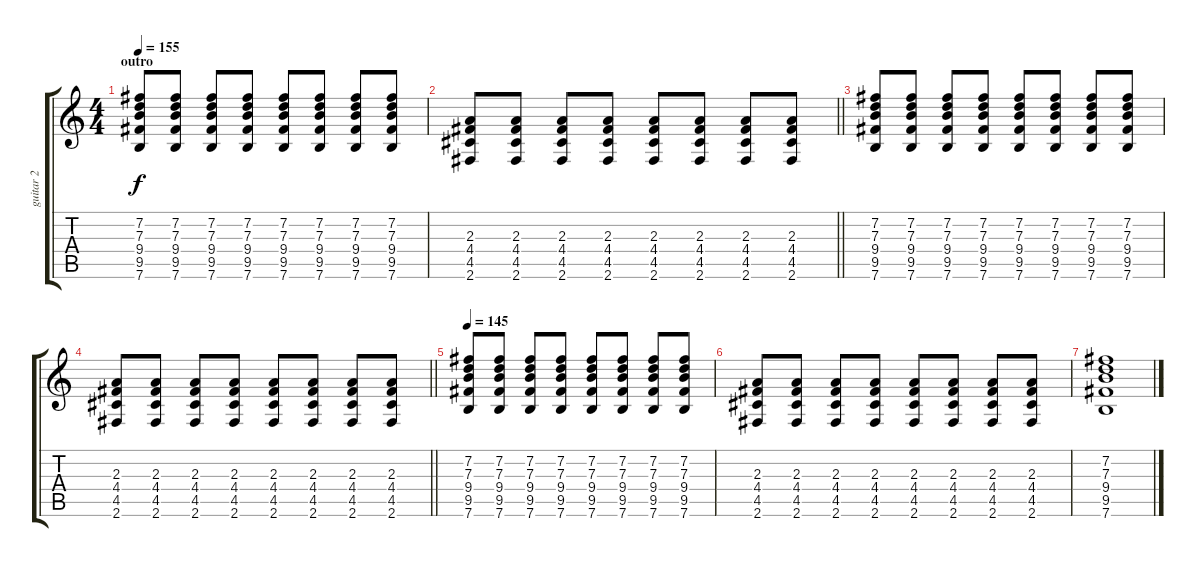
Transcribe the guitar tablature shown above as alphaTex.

\track ("guitar 2" "guitar 2") {instrument electricguitarclean}
\staff {score tabs}
\tuning (E4 B3 G3 D3 A2 E2) {hide}
\ts (4 4)
\section ("" "outro")
\tempo 155
\clef g2
\ks c
(7.2 7.3 9.4 9.5 7.6).8{dy f} (7.2 7.3 9.4 9.5 7.6).8 (7.2 7.3 9.4 9.5 7.6).8 (7.2 7.3 9.4 9.5 7.6).8 (7.2 7.3 9.4 9.5 7.6).8 (7.2 7.3 9.4 9.5 7.6).8 (7.2 7.3 9.4 9.5 7.6).8 (7.2 7.3 9.4 9.5 7.6).8 |
\barLineRight lightlight
(2.3 4.4 4.5 2.6).8 (2.3 4.4 4.5 2.6).8 (2.3 4.4 4.5 2.6).8 (2.3 4.4 4.5 2.6).8 (2.3 4.4 4.5 2.6).8 (2.3 4.4 4.5 2.6).8 (2.3 4.4 4.5 2.6).8 (2.3 4.4 4.5 2.6).8 |
(7.2 7.3 9.4 9.5 7.6).8 (7.2 7.3 9.4 9.5 7.6).8 (7.2 7.3 9.4 9.5 7.6).8 (7.2 7.3 9.4 9.5 7.6).8 (7.2 7.3 9.4 9.5 7.6).8 (7.2 7.3 9.4 9.5 7.6).8 (7.2 7.3 9.4 9.5 7.6).8 (7.2 7.3 9.4 9.5 7.6).8 |
\barLineRight lightlight
(2.3 4.4 4.5 2.6).8 (2.3 4.4 4.5 2.6).8 (2.3 4.4 4.5 2.6).8 (2.3 4.4 4.5 2.6).8 (2.3 4.4 4.5 2.6).8 (2.3 4.4 4.5 2.6).8 (2.3 4.4 4.5 2.6).8 (2.3 4.4 4.5 2.6).8 |
\tempo 145
(7.2 7.3 9.4 9.5 7.6).8 (7.2 7.3 9.4 9.5 7.6).8 (7.2 7.3 9.4 9.5 7.6).8 (7.2 7.3 9.4 9.5 7.6).8 (7.2 7.3 9.4 9.5 7.6).8 (7.2 7.3 9.4 9.5 7.6).8 (7.2 7.3 9.4 9.5 7.6).8 (7.2 7.3 9.4 9.5 7.6).8 |
(2.3 4.4 4.5 2.6).8 (2.3 4.4 4.5 2.6).8 (2.3 4.4 4.5 2.6).8 (2.3 4.4 4.5 2.6).8 (2.3 4.4 4.5 2.6).8 (2.3 4.4 4.5 2.6).8 (2.3 4.4 4.5 2.6).8 (2.3 4.4 4.5 2.6).8 |
(7.2 7.3 9.4 9.5 7.6).1
